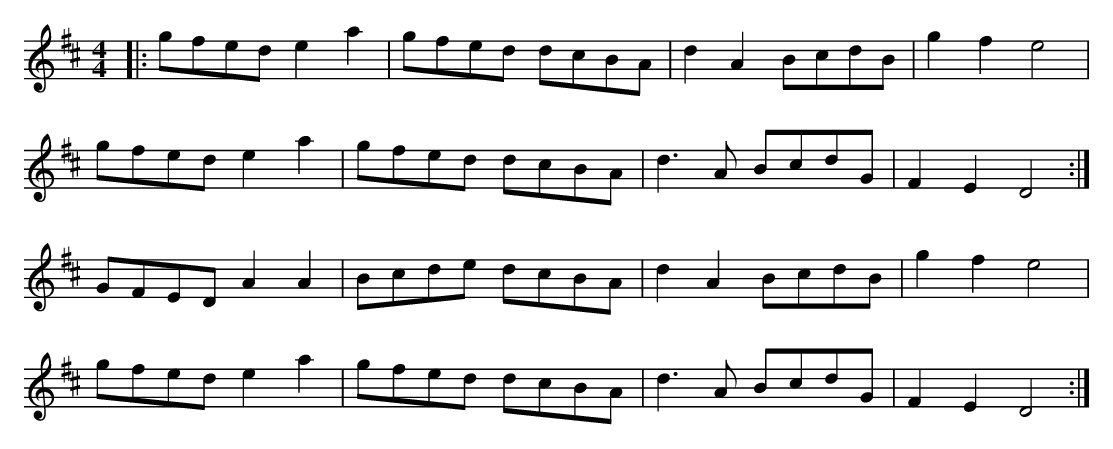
X:1
M:4/4
K:D
|:gfed e2a2|gfed dcBA|d2A2 BcdB|g2f2 e4|
gfed e2a2|gfed dcBA|d2>A2 BcdG|F2E2D4:|
GFED A2A2|Bcde dcBA|d2A2 BcdB|g2f2 e4|
gfed e2a2|gfed dcBA|d2>A2 BcdG|F2E2 D4:|
